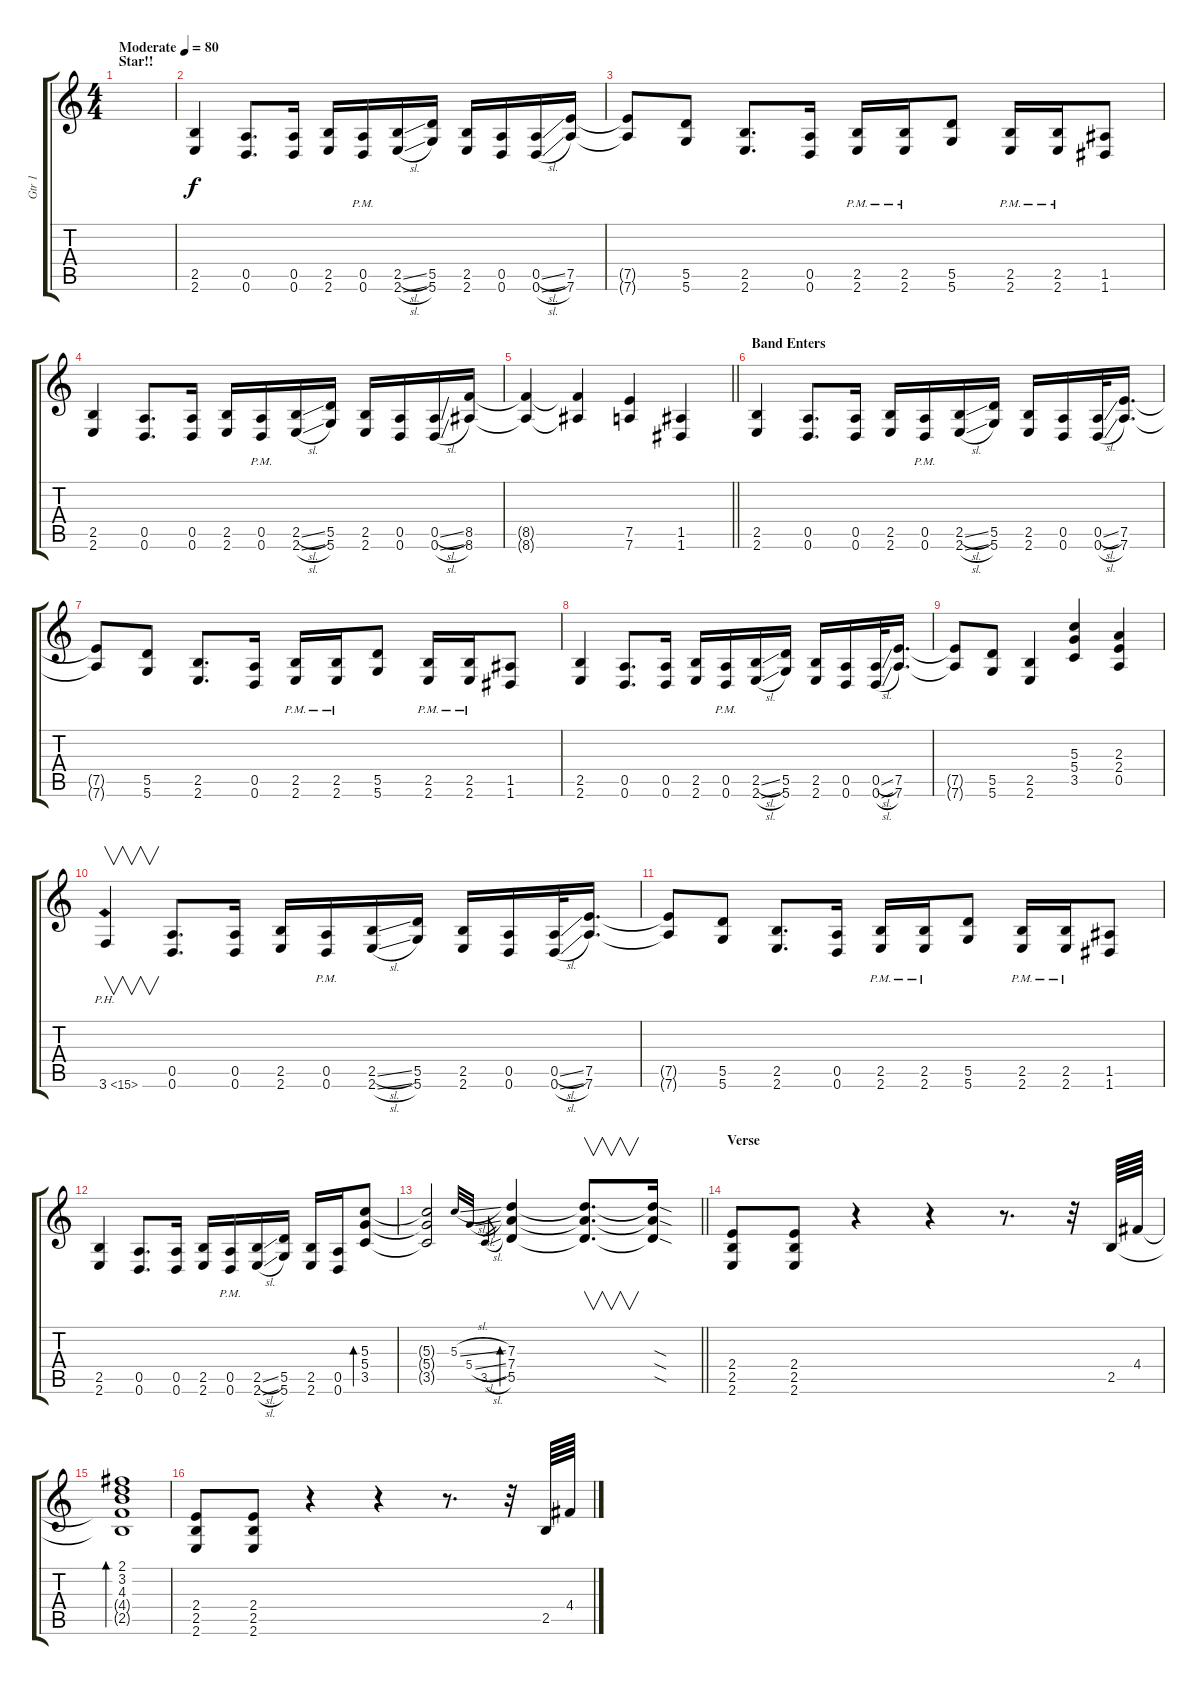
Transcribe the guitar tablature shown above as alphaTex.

\track ("Gtr 1" "Gtr 1") {instrument distortionguitar}
\staff {score tabs}
\tuning (E4 B3 G3 D3 A2 D2) {hide}
\ts (4 4)
\section ("" "Star!!")
\tempo (80 "Moderate")
\clef g2
\ks c
|
(2.5 2.6).4 (0.5 0.6).8{d} (0.5 0.6).16 (2.5 2.6).16 (0.5{pm} 0.6{pm}).16 (2.5{sl} 2.6{sl}).16 (5.5 5.6).16 (2.5 2.6).16 (0.5 0.6).16 (0.5{sl} 0.6{sl}).16 (7.5 7.6).16 |
(7.5{t} 7.6{t}).8 (5.5 5.6).8 (2.5 2.6).8{d} (0.5 0.6).16 (2.5{pm} 2.6{pm}).16 (2.5{pm} 2.6{pm}).16 (5.5 5.6).8 (2.5{pm} 2.6{pm}).16 (2.5{pm} 2.6{pm}).16 (1.5 1.6).8 |
(2.5 2.6).4 (0.5 0.6).8{d} (0.5 0.6).16 (2.5 2.6).16 (0.5{pm} 0.6{pm}).16 (2.5{sl} 2.6{sl}).16 (5.5 5.6).16 (2.5 2.6).16 (0.5 0.6).16 (0.5{sl} 0.6{sl}).16 (8.5 8.6).16 |
\barLineRight lightlight
(8.5{t} 8.6{t}).4 (8.5{t} 8.6{t}).4 (7.5 7.6).4 (1.5 1.6).4 |
\section ("" "Band Enters")
(2.5 2.6).4 (0.5 0.6).8{d} (0.5 0.6).16 (2.5 2.6).16 (0.5{pm} 0.6{pm}).16 (2.5{sl} 2.6{sl}).16 (5.5 5.6).16 (2.5 2.6).16 (0.5 0.6).16 (0.5{sl} 0.6{sl}).32 (7.5 7.6).16{d} |
(7.5{t} 7.6{t}).8 (5.5 5.6).8 (2.5 2.6).8{d} (0.5 0.6).16 (2.5{pm} 2.6{pm}).16 (2.5{pm} 2.6{pm}).16 (5.5 5.6).8 (2.5{pm} 2.6).16 (2.5{pm} 2.6{pm}).16 (1.5 1.6).8 |
(2.5 2.6).4 (0.5 0.6).8{d} (0.5 0.6).16 (2.5 2.6).16 (0.5{pm} 0.6{pm}).16 (2.5{sl} 2.6{sl}).16 (5.5 5.6).16 (2.5 2.6).16 (0.5 0.6).16 (0.5{sl} 0.6{sl}).32 (7.5 7.6).16{d} |
(7.5{t} 7.6{t}).8 (5.5 5.6).8 (2.5 2.6).4 (5.3 5.4 3.5).4 (2.3 2.4 0.5).4 |
3.6{ph 12}.4{v} (0.5 0.6).8{d} (0.5 0.6).16 (2.5 2.6).16 (0.5{pm} 0.6{pm}).16 (2.5{sl} 2.6{sl}).16 (5.5 5.6).16 (2.5 2.6).16 (0.5 0.6).16 (0.5{sl} 0.6{sl}).32 (7.5 7.6).16{d} |
(7.5{t} 7.6{t}).8 (5.5 5.6).8 (2.5 2.6).8{d} (0.5 0.6).16 (2.5{pm} 2.6{pm}).16 (2.5{pm} 2.6{pm}).16 (5.5 5.6).8 (2.5{pm} 2.6{pm}).16 (2.5{pm} 2.6{pm}).16 (1.5 1.6).8 |
(2.5 2.6).4 (0.5 0.6).8{d} (0.5 0.6).16 (2.5 2.6).16 (0.5{pm} 0.6{pm}).16 (2.5{sl} 2.6{sl}).16 (5.5 5.6).16 (2.5 2.6).16 (0.5 0.6).16 (5.3 5.4 3.5).8{bd 120} |
\barLineRight lightlight
(5.3{t} 5.4{t} 3.5{t}).2 5.3{sl}.32{gr onbeat} 5.4{sl}.32{gr onbeat} 3.5{sl}.32{gr} (7.3 7.4 5.5).4{bd 120} (7.3{t} 7.4{t} 5.5{t}).8{v d} (7.3{sod t} 7.4{sod t} 5.5{sod t}).16 |
\section ("" "Verse")
(2.4 2.5 2.6).8{volume 11} (2.4 2.5 2.6).8 r.4 r.4 r.8{d} r.32 2.5.64 4.4.64 |
(2.1 3.2 4.3 4.4{t} 2.5{t}).1{bd 240} |
(2.4 2.5 2.6).8 (2.4 2.5 2.6).8 r.4 r.4 r.8{d} r.32 2.5.64 4.4.64
